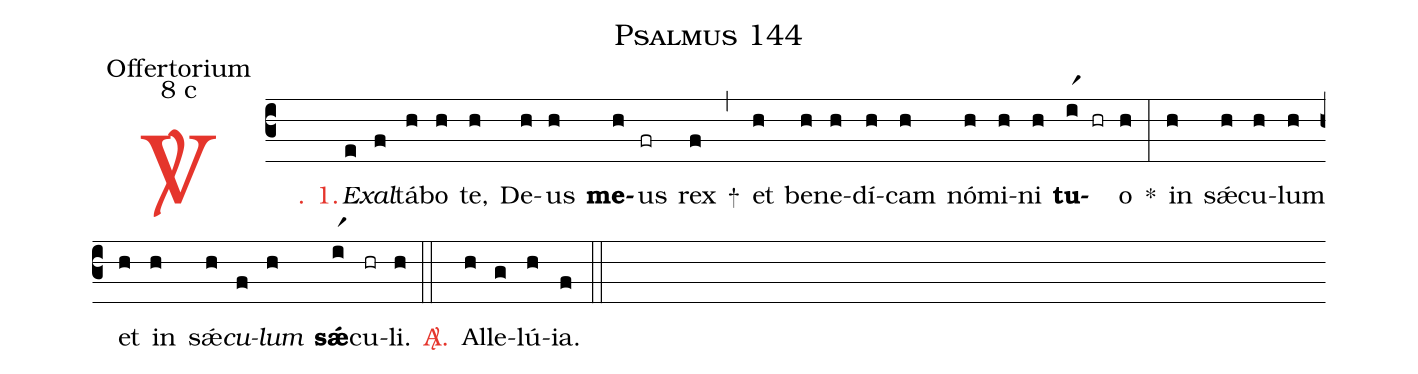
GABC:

name: Psalmus 144;
office-part: Offertorium;
mode: 8;
mode-differentia: c;
%%
(c3)

<c><sp>V/</sp>. 1.</c>() <i>Ex</i>(e)<i>al</i>(f)tá(h)bo(h) te,(h) De(h)us(h) <b>me</b>(h)us(fr) rex(f) +(,) et(h) be(h)ne(h)dí(h)cam(h) nó(h)mi(h)ni(h) <b>tu</b>(ir1 hr)o(h) *(:) in(h) sǽ(h)cu(h)lum(h) et(h) in(h) sǽ(h)<i>cu</i>(f)<i>lum</i>(h) <b>sǽ</b>(ir1)cu(hr)li.(h)

(::)

<nlba><c><sp>A/</sp>.</c>() Al</nlba>(h)le(g)lú(h)ia.(f)

(::)
